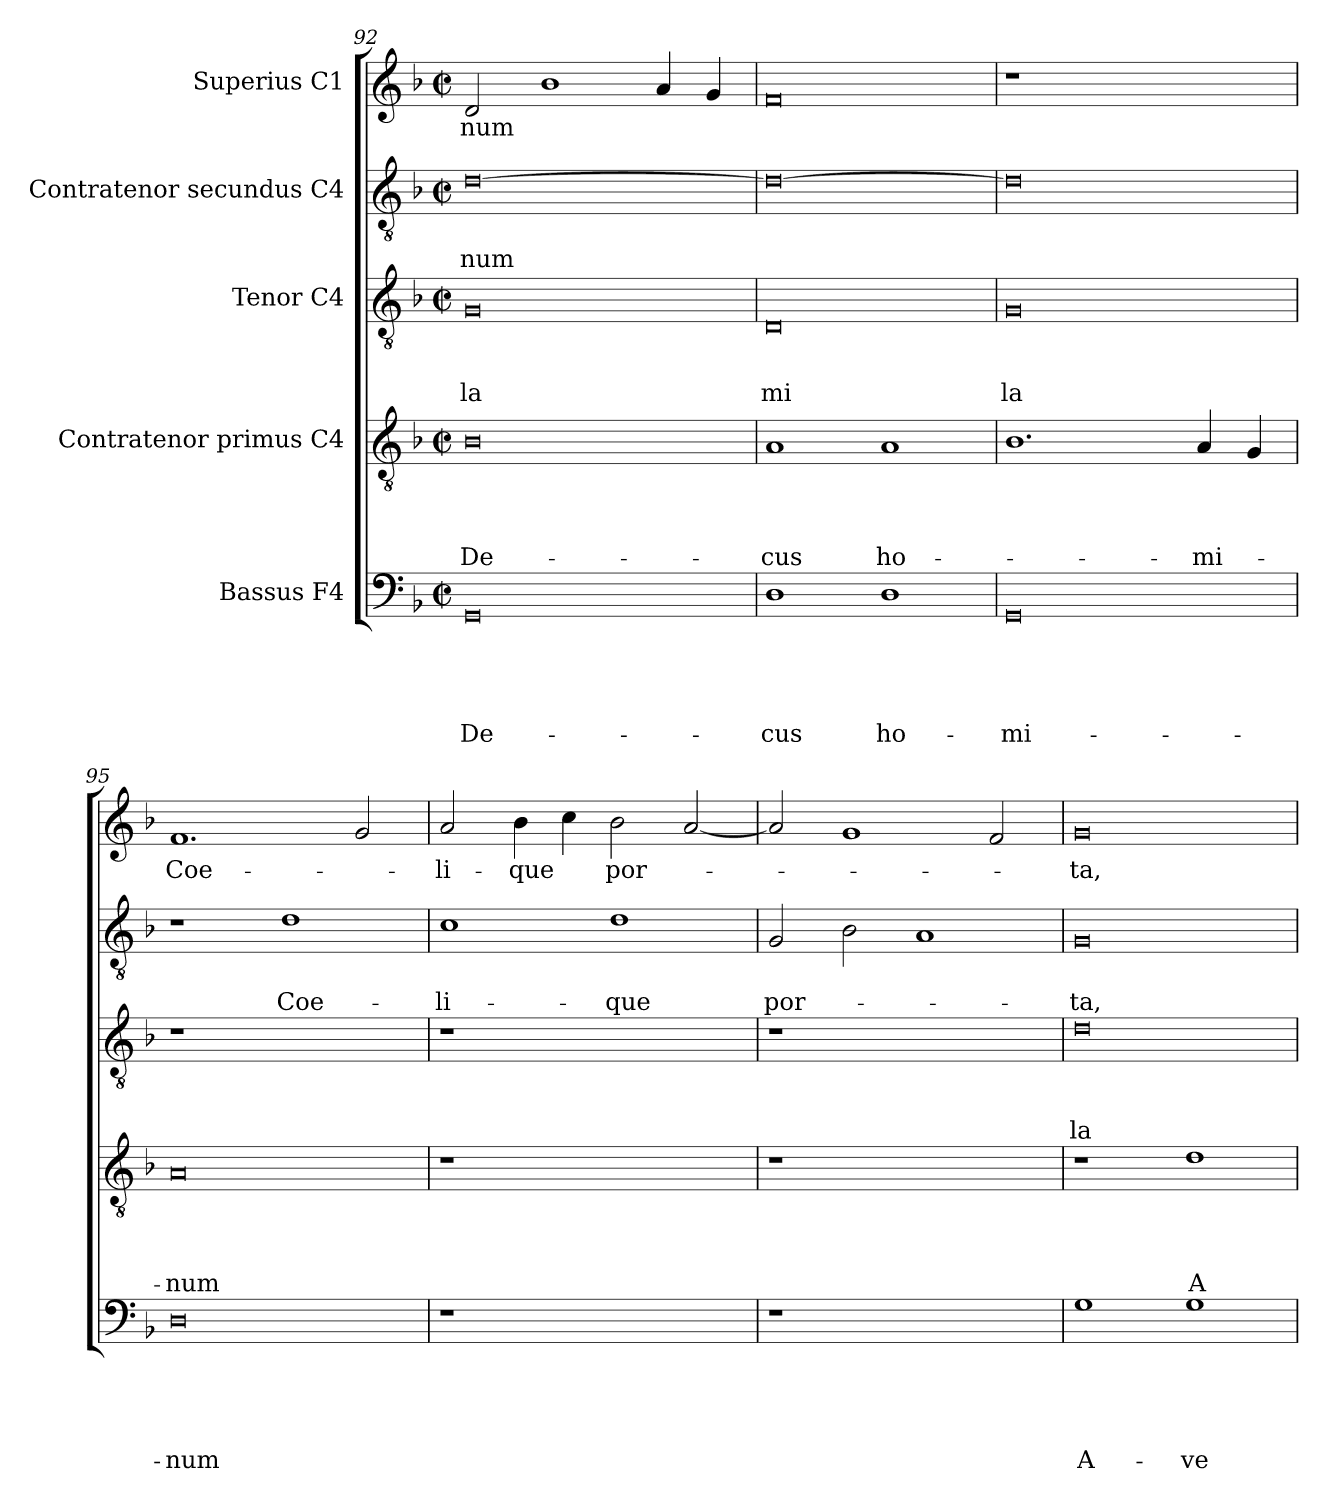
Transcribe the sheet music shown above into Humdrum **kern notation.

**kern	**text	**text	**text	**text	**text	**kern	**text	**text	**text	**text	**kern	**text	**text	**text	**kern	**text	**text	**kern	**text
*part5	*part5	*part5	*part5	*part5	*part5	*part4	*part4	*part4	*part4	*part4	*part3	*part3	*part3	*part3	*part2	*part2	*part2	*part1	*part1
*staff5	*staff5	*staff5	*staff5	*staff5	*staff5	*staff4	*staff4	*staff4	*staff4	*staff4	*staff3	*staff3	*staff3	*staff3	*staff2	*staff2	*staff2	*staff1	*staff1
*I"Bassus F4	*	*	*	*	*	*I"Contratenor primus C4	*	*	*	*	*I"Tenor C4	*	*	*	*I"Contratenor secundus C4	*	*	*I"Superius C1	*
*clefF4	*	*	*	*	*	*clefGv2	*	*	*	*	*clefGv2	*	*	*	*clefGv2	*	*	*clefG2	*
*k[b-]	*	*	*	*	*	*k[b-]	*	*	*	*	*k[b-]	*	*	*	*k[b-]	*	*	*k[b-]	*
*F:	*	*	*	*	*	*F:	*	*	*	*	*F:	*	*	*	*F:	*	*	*F:	*
*M2/2	*	*	*	*	*	*M2/2	*	*	*	*	*M2/2	*	*	*	*M2/2	*	*	*M2/2	*
*met(c|)	*	*	*	*	*	*met(c|)	*	*	*	*	*met(c|)	*	*	*	*met(c|)	*	*	*met(c|)	*
=92	=92	=92	=92	=92	=92	=92	=92	=92	=92	=92	=92	=92	=92	=92	=92	=92	=92	=92	=92
0GG	.	.	.	.	De-	0B-	.	.	.	De-	0G	.	.	la	[0d	.	-num	2d/	-num
.	.	.	.	.	.	.	.	.	.	.	.	.	.	.	.	.	.	1b-	.
.	.	.	.	.	.	.	.	.	.	.	.	.	.	.	.	.	.	4a/	.
.	.	.	.	.	.	.	.	.	.	.	.	.	.	.	.	.	.	4g/	.
=93	=93	=93	=93	=93	=93	=93	=93	=93	=93	=93	=93	=93	=93	=93	=93	=93	=93	=93	=93
1D	.	.	.	.	-cus	1A	.	.	.	-cus	0D	.	.	mi	0d_	.	.	0f	.
1D	.	.	.	.	ho-	1A	.	.	.	ho-	.	.	.	.	.	.	.	.	.
=94	=94	=94	=94	=94	=94	=94	=94	=94	=94	=94	=94	=94	=94	=94	=94	=94	=94	=94	=94
0GG	.	.	.	.	-mi-	1.B-	.	.	.	.	0G	.	.	la	0d]	.	.	1r	.
.	.	.	.	.	.	.	.	.	.	.	.	.	.	.	.	.	.	1ryy	.
.	.	.	.	.	.	4A/	.	.	.	-mi-	.	.	.	.	.	.	.	.	.
.	.	.	.	.	.	4G/	.	.	.	.	.	.	.	.	.	.	.	.	.
!!LO:LB:g=z
=95	=95	=95	=95	=95	=95	=95	=95	=95	=95	=95	=95	=95	=95	=95	=95	=95	=95	=95	=95
0D	.	.	.	.	-num	0A	.	.	.	-num	1r	.	.	.	1r	.	.	1.f	Coe-
.	.	.	.	.	.	.	.	.	.	.	1ryy	.	.	.	1d	.	Coe-	.	.
.	.	.	.	.	.	.	.	.	.	.	.	.	.	.	.	.	.	2g/	.
=96	=96	=96	=96	=96	=96	=96	=96	=96	=96	=96	=96	=96	=96	=96	=96	=96	=96	=96	=96
1r	.	.	.	.	.	1r	.	.	.	.	1r	.	.	.	1c	.	-li-	2a/	-li-
.	.	.	.	.	.	.	.	.	.	.	.	.	.	.	.	.	.	4b-\	-que
.	.	.	.	.	.	.	.	.	.	.	.	.	.	.	.	.	.	4cc\	.
1ryy	.	.	.	.	.	1ryy	.	.	.	.	1ryy	.	.	.	1d	.	-que	2b-\	por-
.	.	.	.	.	.	.	.	.	.	.	.	.	.	.	.	.	.	[2a/	.
=97	=97	=97	=97	=97	=97	=97	=97	=97	=97	=97	=97	=97	=97	=97	=97	=97	=97	=97	=97
1r	.	.	.	.	.	1r	.	.	.	.	1r	.	.	.	2G/	.	por-	2a/]	.
.	.	.	.	.	.	.	.	.	.	.	.	.	.	.	2B-\	.	.	1g	.
1ryy	.	.	.	.	.	1ryy	.	.	.	.	1ryy	.	.	.	1A	.	.	.	.
.	.	.	.	.	.	.	.	.	.	.	.	.	.	.	.	.	.	2f/	.
=98	=98	=98	=98	=98	=98	=98	=98	=98	=98	=98	=98	=98	=98	=98	=98	=98	=98	=98	=98
1G	.	.	.	.	A-	1r	.	.	.	.	0d	.	.	la	0G	.	-ta,	0g	-ta,
1G	.	.	.	.	-ve	1d	.	.	.	A-	.	.	.	.	.	.	.	.	.
=	=	=	=	=	=	=	=	=	=	=	=	=	=	=	=	=	=	=	=
*-	*-	*-	*-	*-	*-	*-	*-	*-	*-	*-	*-	*-	*-	*-	*-	*-	*-	*-	*-
